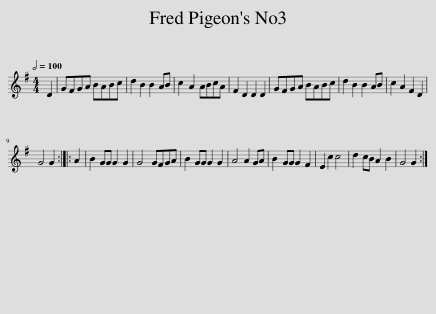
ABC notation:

X:1
L:1/8
Q:1/2=100
M:4/4
I:linebreak $
K:G
V:1 treble
V:1
 D2 | GFGA BABc | d2 B2 B2 AB | c2 A2 ABcA | F2 D2 D2 D2 | %5
 GFGA BABc | d2 B2 B2 AB | c2 A2 F2 D2 |$ G4 G2 :: A2 | %10
 B2 GG G2 G2 | G4 GFGA | B2 GG G2 G2 | A4 A2 GA | B2 GG G2 F2 | %15
 E2 c2 c4 | d2 cB A2 B2 | G4 G2 :| %18
